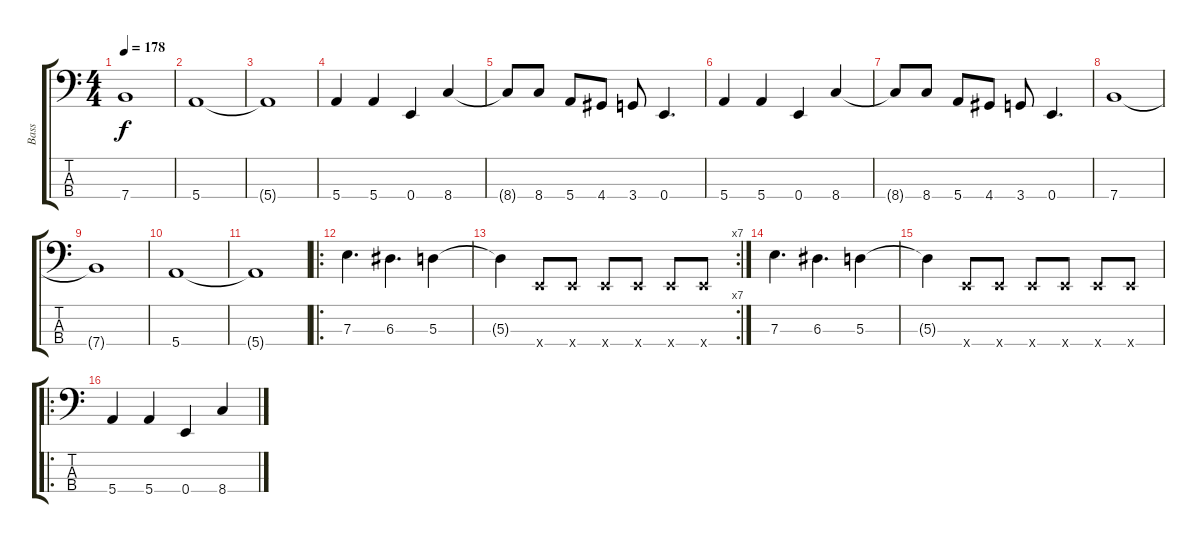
\track ("Bass" "Bass") {instrument electricbasspick}
\staff {score tabs}
\tuning (G2 D2 A1 E1) {hide}
\ts (4 4)
\tempo 178
\clef f4
\ks c
7.4{t}.1{dy f} |
5.4.1 |
5.4{t}.1 |
5.4.4 5.4.4 0.4.4 8.4.4 |
8.4{t}.8 8.4.8 5.4.8 4.4.8 3.4.8 0.4.4{d} |
5.4.4 5.4.4 0.4.4 8.4.4 |
8.4{t}.8 8.4.8 5.4.8 4.4.8 3.4.8 0.4.4{d} |
7.4.1 |
7.4{t}.1 |
5.4.1 |
5.4{t}.1 |
\ro
7.3.4{d} 6.3.4{d} 5.3.4 |
\rc 7
5.3{t}.4 0.4{x}.8 0.4{x}.8 0.4{x}.8 0.4{x}.8 0.4{x}.8 0.4{x}.8 |
7.3.4{d} 6.3.4{d} 5.3.4 |
5.3{t}.4 0.4{x}.8 0.4{x}.8 0.4{x}.8 0.4{x}.8 0.4{x}.8 0.4{x}.8 |
\ro
5.4.4 5.4.4 0.4.4 8.4.4
